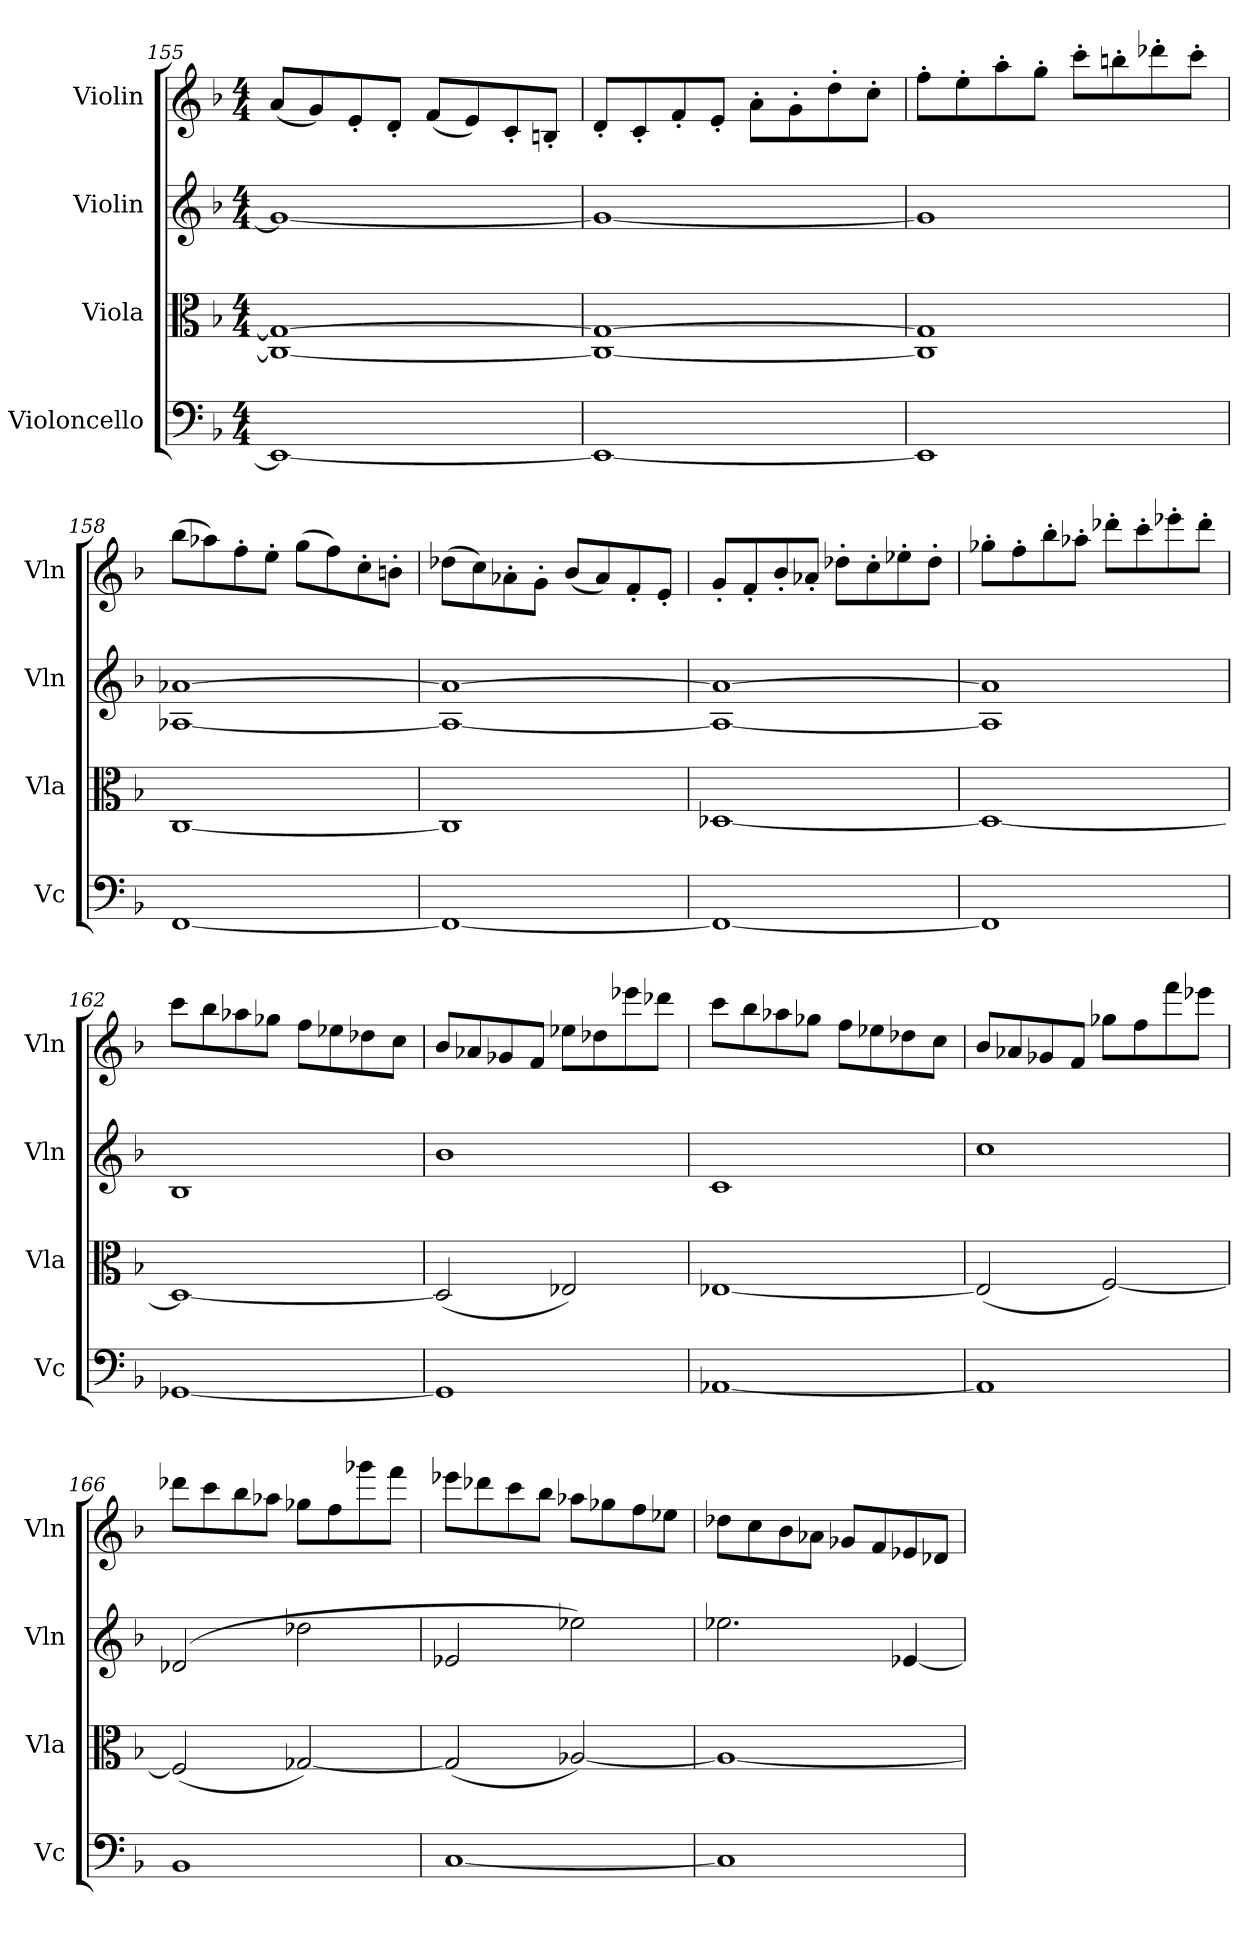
**kern	**kern	**kern	**kern
*part4	*part3	*part2	*part1
*staff4	*staff3	*staff2	*staff1
*I"Violoncello	*I"Viola	*I"Violin	*I"Violin
*I'Vc	*I'Vla	*I'Vln	*I'Vln
*clefF4	*clefC3	*clefG2	*clefG2
*k[b-]	*k[b-]	*k[b-]	*k[b-]
*F:	*F:	*F:	*F:
*M4/4	*M4/4	*M4/4	*M4/4
=155	=155	=155	=155
1EE_	1C_ 1G_	1g_	(8a/L
.	.	.	8g/)
.	.	.	8e'/
.	.	.	8d'/J
.	.	.	(8f/L
.	.	.	8e/)
.	.	.	8c'/
.	.	.	8Bn'/J
=156	=156	=156	=156
1EE_	1C_ 1G_	1g_	8d'/L
.	.	.	8c'/
.	.	.	8f'/
.	.	.	8e'/J
.	.	.	8a'\L
.	.	.	8g'\
.	.	.	8dd'\
.	.	.	8cc'\J
=157	=157	=157	=157
1EE]	1C] 1G]	1g]	8ff'\L
.	.	.	8ee'\
.	.	.	8aa'\
.	.	.	8gg'\J
.	.	.	8ccc'\L
.	.	.	8bbn'\
.	.	.	8ddd-X'\
.	.	.	8ccc'\J
=158	=158	=158	=158
[1FF	[1C	[1A-X [1a-X	(8bb-\L
.	.	.	8aa-X\)
.	.	.	8ff'\
.	.	.	8ee'\J
.	.	.	(8gg\L
.	.	.	8ff\)
.	.	.	8cc'\
.	.	.	8bn'\J
=159	=159	=159	=159
1FF_	1C]	1A-_ 1a-_	(8dd-X\L
.	.	.	8cc\)
.	.	.	8a-X'\
.	.	.	8g'\J
.	.	.	(8b-/L
.	.	.	8a-/)
.	.	.	8f'/
.	.	.	8e'/J
=160	=160	=160	=160
1FF_	[1D-X	1A-_ 1a-_	8g'/L
.	.	.	8f'/
.	.	.	8b-'/
.	.	.	8a-X'/J
.	.	.	8dd-X'\L
.	.	.	8cc'\
.	.	.	8ee-X'\
.	.	.	8dd-'\J
=161	=161	=161	=161
1FF]	1D-_	1A-] 1a-]	8gg-X'\L
.	.	.	8ff'\
.	.	.	8bb-'\
.	.	.	8aa-X'\J
.	.	.	8ddd-X'\L
.	.	.	8ccc'\
.	.	.	8eee-X'\
.	.	.	8ddd-'\J
=162	=162	=162	=162
[1GG-X	1D-_	1B-	8ccc\L
.	.	.	8bb-\
.	.	.	8aa-X\
.	.	.	8gg-X\J
.	.	.	8ff\L
.	.	.	8ee-X\
.	.	.	8dd-X\
.	.	.	8cc\J
=163	=163	=163	=163
1GG-]	(2D-/]	1b-	8b-/L
.	.	.	8a-X/
.	.	.	8g-X/
.	.	.	8f/J
.	2E-X/)	.	8ee-X\L
.	.	.	8dd-X\
.	.	.	8eee-X\
.	.	.	8ddd-X\J
=164	=164	=164	=164
[1AA-X	[1E-X	1c	8ccc\L
.	.	.	8bb-\
.	.	.	8aa-X\
.	.	.	8gg-X\J
.	.	.	8ff\L
.	.	.	8ee-X\
.	.	.	8dd-X\
.	.	.	8cc\J
=165	=165	=165	=165
1AA-]	(2E-/]	1cc	8b-/L
.	.	.	8a-X/
.	.	.	8g-X/
.	.	.	8f/J
.	[2F/)	.	8gg-X\L
.	.	.	8ff\
.	.	.	8fff\
.	.	.	8eee-X\J
=166	=166	=166	=166
1BB-	(2F/]	(2d-X/	8ddd-X\L
.	.	.	8ccc\
.	.	.	8bb-\
.	.	.	8aa-X\J
.	[2G-X/)	2dd-X\	8gg-X\L
.	.	.	8ff\
.	.	.	8ggg-X\
.	.	.	8fff\J
=167	=167	=167	=167
[1C	(2G-/]	2e-X/	8eee-X\L
.	.	.	8ddd-X\
.	.	.	8ccc\
.	.	.	8bb-\J
.	[2A-X/)	2ee-X\)	8aa-X\L
.	.	.	8gg-X\
.	.	.	8ff\
.	.	.	8ee-X\J
=168	=168	=168	=168
1C]	1A-_	2.ee-X\	8dd-X\L
.	.	.	8cc\
.	.	.	8b-\
.	.	.	8a-X\J
.	.	.	8g-X/L
.	.	.	8f/
.	.	[4e-X/	8e-X/
.	.	.	8d-X/J
=	=	=	=
*-	*-	*-	*-
